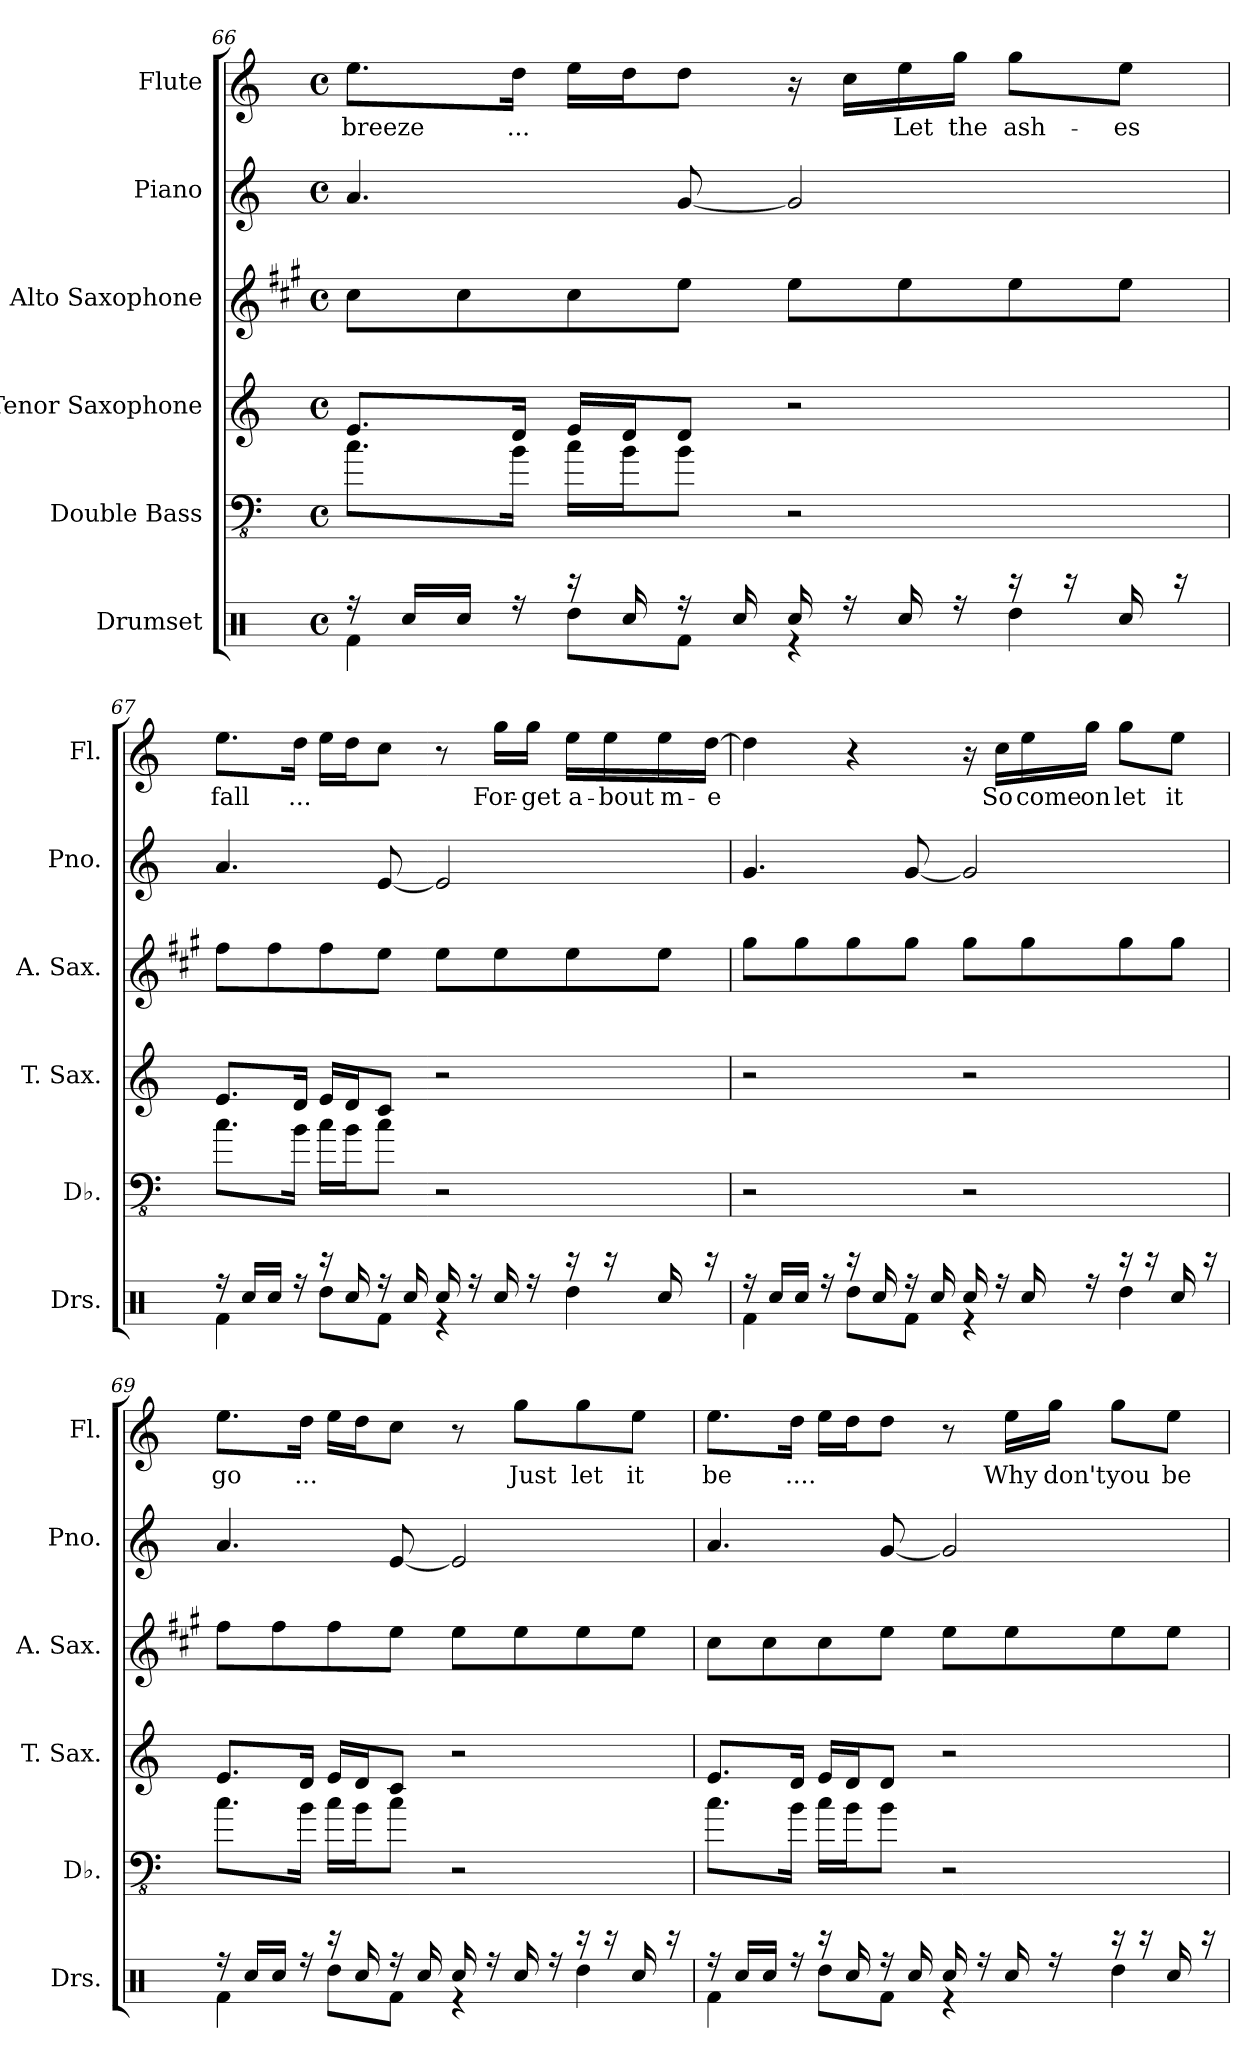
**kern	**kern	**kern	**kern	**kern	**kern	**text
*part6	*part5	*part4	*part3	*part2	*part1	*part1
*staff6	*staff5	*staff4	*staff3	*staff2	*staff1	*staff1
*I"Drumset	*I"Double Bass	*I"Tenor Saxophone	*I"Alto Saxophone	*I"Piano	*I"Flute	*
*I'Drs.	*I'Db.	*I'T. Sax.	*I'A. Sax.	*I'Pno.	*I'Fl.	*
*clefX	*clefFv4	*clefG2	*clefG2	*clefG2	*clefG2	*
*	*ITrd7c12	*ITrd8c14	*ITrd5c9	*	*	*
*k[]	*k[]	*k[]	*k[]	*k[]	*k[]	*
*M4/4	*M4/4	*M4/4	*M4/4	*M4/4	*M4/4	*
*met(c)	*met(c)	*met(c)	*met(c)	*met(c)	*met(c)	*
=66	=66	=66	=66	=66	=66	=66
*^	*	*	*	*	*	*
16r	4Rf\	8.C\L	8.E/L	8e\L	4.a/	8.ee\L	breeze
16Rcc/LL	.	.	.	.	.	.	.
16Rcc/JJ	.	.	.	8e\	.	.	.
16r	.	16BB\Jk	16D/Jk	.	.	16dd\Jk	...
16r	8Rdd\L	16C\LL	16E/LL	8e\	.	16ee\LL	.
16Rcc/	.	16BB\J	16D/J	.	.	16dd\J	.
16r	8Rf\J	8BB\J	8D/J	8g\J	[8g/	8dd\J	.
16Rcc/	.	.	.	.	.	.	.
16Rcc/	4r	2r	2r	8g\L	2g/]	16r	.
16r	.	.	.	.	.	16cc\LL	.
16Rcc/	.	.	.	8g\	.	16ee\	Let
16r	.	.	.	.	.	16gg\JJ	the
16r	4Rdd\	.	.	8g\	.	8gg\L	ash-
16r	.	.	.	.	.	.	.
16Rcc/	.	.	.	8g\J	.	8ee\J	-es
16r	.	.	.	.	.	.	.
!!LO:LB:g=z
=67	=67	=67	=67	=67	=67	=67	=67
16r	4Rf\	8.C\L	8.E/L	8a\L	4.a/	8.ee\L	fall
16Rcc/LL	.	.	.	.	.	.	.
16Rcc/JJ	.	.	.	8a\	.	.	.
16r	.	16BB\Jk	16D/Jk	.	.	16dd\Jk	...
16r	8Rdd\L	16C\LL	16E/LL	8a\	.	16ee\LL	.
16Rcc/	.	16BB\J	16D/J	.	.	16dd\J	.
16r	8Rf\J	8C\J	8C/J	8g\J	[8e/	8cc\J	.
16Rcc/	.	.	.	.	.	.	.
16Rcc/	4r	2r	2r	8g\L	2e/]	8r	.
16r	.	.	.	.	.	.	.
16Rcc/	.	.	.	8g\	.	16gg\LL	For-
16r	.	.	.	.	.	16gg\JJ	-get
16r	4Rdd\	.	.	8g\	.	16ee\LL	a-
16r	.	.	.	.	.	16ee\	-bout
16Rcc/	.	.	.	8g\J	.	16ee\	m-
16r	.	.	.	.	.	[16dd\JJ	-e
=68	=68	=68	=68	=68	=68	=68	=68
16r	4Rf\	2r	2r	8b\L	4.g/	4dd\]	.
16Rcc/LL	.	.	.	.	.	.	.
16Rcc/JJ	.	.	.	8b\	.	.	.
16r	.	.	.	.	.	.	.
16r	8Rdd\L	.	.	8b\	.	4r	.
16Rcc/	.	.	.	.	.	.	.
16r	8Rf\J	.	.	8b\J	[8g/	.	.
16Rcc/	.	.	.	.	.	.	.
16Rcc/	4r	2r	2r	8b\L	2g/]	16r	.
16r	.	.	.	.	.	16cc\LL	So
16Rcc/	.	.	.	8b\	.	16ee\	come
16r	.	.	.	.	.	16gg\JJ	on
16r	4Rdd\	.	.	8b\	.	8gg\L	let
16r	.	.	.	.	.	.	.
16Rcc/	.	.	.	8b\J	.	8ee\J	it
16r	.	.	.	.	.	.	.
!!LO:PB:g=z
=69	=69	=69	=69	=69	=69	=69	=69
16r	4Rf\	8.C\L	8.E/L	8a\L	4.a/	8.ee\L	go
16Rcc/LL	.	.	.	.	.	.	.
16Rcc/JJ	.	.	.	8a\	.	.	.
16r	.	16BB\Jk	16D/Jk	.	.	16dd\Jk	...
16r	8Rdd\L	16C\LL	16E/LL	8a\	.	16ee\LL	.
16Rcc/	.	16BB\J	16D/J	.	.	16dd\J	.
16r	8Rf\J	8C\J	8C/J	8g\J	[8e/	8cc\J	.
16Rcc/	.	.	.	.	.	.	.
16Rcc/	4r	2r	2r	8g\L	2e/]	8r	.
16r	.	.	.	.	.	.	.
16Rcc/	.	.	.	8g\	.	8gg\L	Just
16r	.	.	.	.	.	.	.
16r	4Rdd\	.	.	8g\	.	8gg\	let
16r	.	.	.	.	.	.	.
16Rcc/	.	.	.	8g\J	.	8ee\J	it
16r	.	.	.	.	.	.	.
=70	=70	=70	=70	=70	=70	=70	=70
16r	4Rf\	8.C\L	8.E/L	8e\L	4.a/	8.ee\L	be
16Rcc/LL	.	.	.	.	.	.	.
16Rcc/JJ	.	.	.	8e\	.	.	.
16r	.	16BB\Jk	16D/Jk	.	.	16dd\Jk	....
16r	8Rdd\L	16C\LL	16E/LL	8e\	.	16ee\LL	.
16Rcc/	.	16BB\J	16D/J	.	.	16dd\J	.
16r	8Rf\J	8BB\J	8D/J	8g\J	[8g/	8dd\J	.
16Rcc/	.	.	.	.	.	.	.
16Rcc/	4r	2r	2r	8g\L	2g/]	8r	.
16r	.	.	.	.	.	.	.
16Rcc/	.	.	.	8g\	.	16ee\LL	Why
16r	.	.	.	.	.	16gg\JJ	don't
16r	4Rdd\	.	.	8g\	.	8gg\L	you
16r	.	.	.	.	.	.	.
16Rcc/	.	.	.	8g\J	.	8ee\J	be
16r	.	.	.	.	.	.	.
*v	*v	*	*	*	*	*	*
=	=	=	=	=	=	=
*-	*-	*-	*-	*-	*-	*-
